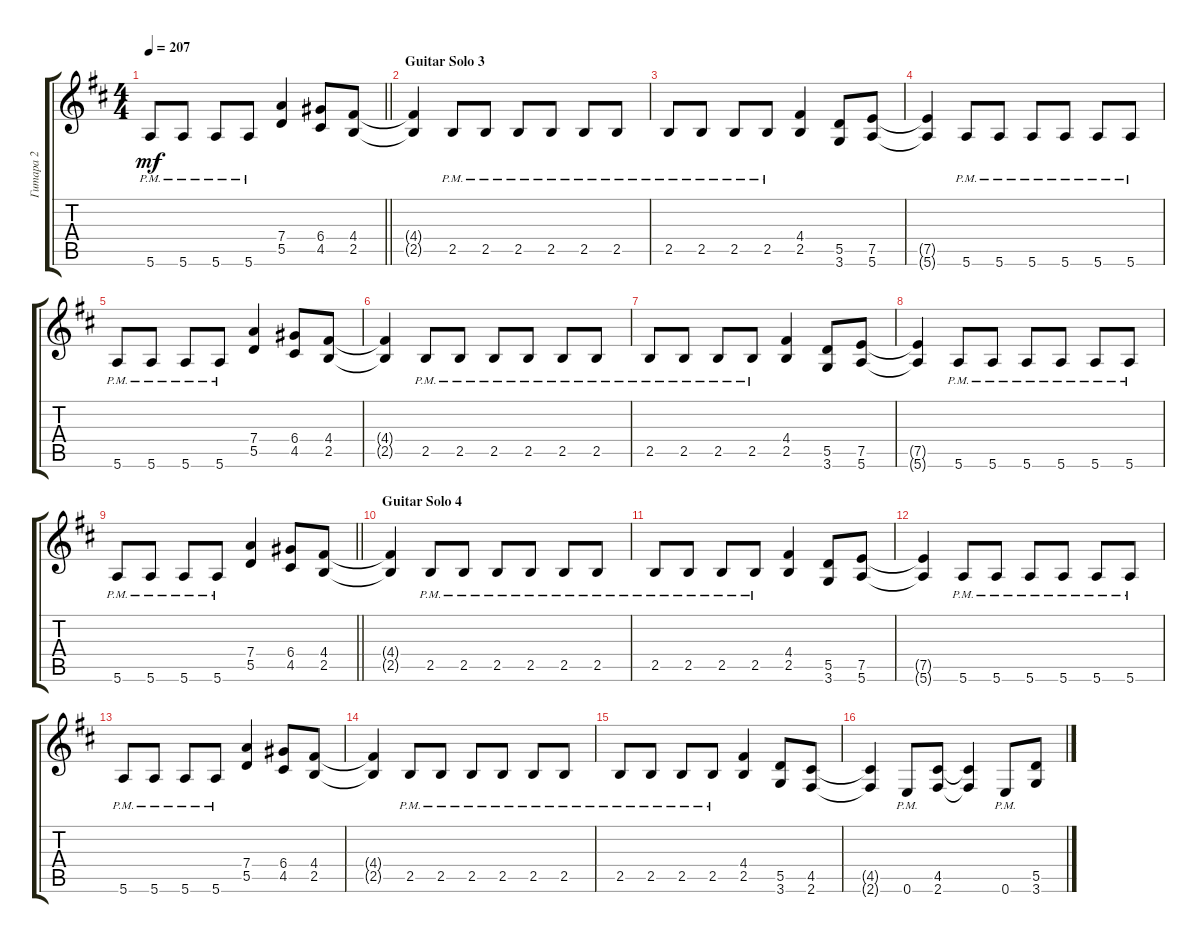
\track ("Гитара 2" "Гитара 2") {instrument distortionguitar}
\staff {score tabs}
\tuning (E4 B3 G3 D3 A2 E2) {hide}
\ts (4 4)
\tempo 207
\clef g2
\barLineRight lightlight
\ks bminor
5.6{pm}.8{dy mf} 5.6{pm}.8 5.6{pm}.8 5.6{pm}.8 (7.4 5.5).4 (6.4 4.5).8 (4.4 2.5).8 |
\section ("" "Guitar Solo 3")
(4.4{t} 2.5{t}).4 2.5{pm}.8 2.5{pm}.8 2.5{pm}.8 2.5{pm}.8 2.5{pm}.8 2.5{pm}.8 |
2.5{pm}.8 2.5{pm}.8 2.5{pm}.8 2.5{pm}.8 (4.4 2.5).4 (5.5 3.6).8 (7.5 5.6).8 |
(7.5{t} 5.6{t}).4 5.6{pm}.8 5.6{pm}.8 5.6{pm}.8 5.6{pm}.8 5.6{pm}.8 5.6{pm}.8 |
5.6{pm}.8 5.6{pm}.8 5.6{pm}.8 5.6{pm}.8 (7.4 5.5).4 (6.4 4.5).8 (4.4 2.5).8 |
(4.4{t} 2.5{t}).4 2.5{pm}.8 2.5{pm}.8 2.5{pm}.8 2.5{pm}.8 2.5{pm}.8 2.5{pm}.8 |
2.5{pm}.8 2.5{pm}.8 2.5{pm}.8 2.5{pm}.8 (4.4 2.5).4 (5.5 3.6).8 (7.5 5.6).8 |
(7.5{t} 5.6{t}).4 5.6{pm}.8 5.6{pm}.8 5.6{pm}.8 5.6{pm}.8 5.6{pm}.8 5.6{pm}.8 |
\barLineRight lightlight
5.6{pm}.8 5.6{pm}.8 5.6{pm}.8 5.6{pm}.8 (7.4 5.5).4 (6.4 4.5).8 (4.4 2.5).8 |
\section ("" "Guitar Solo 4")
(4.4{t} 2.5{t}).4 2.5{pm}.8 2.5{pm}.8 2.5{pm}.8 2.5{pm}.8 2.5{pm}.8 2.5{pm}.8 |
2.5{pm}.8 2.5{pm}.8 2.5{pm}.8 2.5{pm}.8 (4.4 2.5).4 (5.5 3.6).8 (7.5 5.6).8 |
(7.5{t} 5.6{t}).4 5.6{pm}.8 5.6{pm}.8 5.6{pm}.8 5.6{pm}.8 5.6{pm}.8 5.6{pm}.8 |
5.6{pm}.8 5.6{pm}.8 5.6{pm}.8 5.6{pm}.8 (7.4 5.5).4 (6.4 4.5).8 (4.4 2.5).8 |
(4.4{t} 2.5{t}).4 2.5{pm}.8 2.5{pm}.8 2.5{pm}.8 2.5{pm}.8 2.5{pm}.8 2.5{pm}.8 |
2.5{pm}.8 2.5{pm}.8 2.5{pm}.8 2.5{pm}.8 (4.4 2.5).4 (5.5 3.6).8 (4.5 2.6).8 |
(4.5{t} 2.6{t}).4 0.6{pm}.8 (4.5 2.6).8 (4.5{t} 2.6{t}).4 0.6{pm}.8 (5.5 3.6).8
